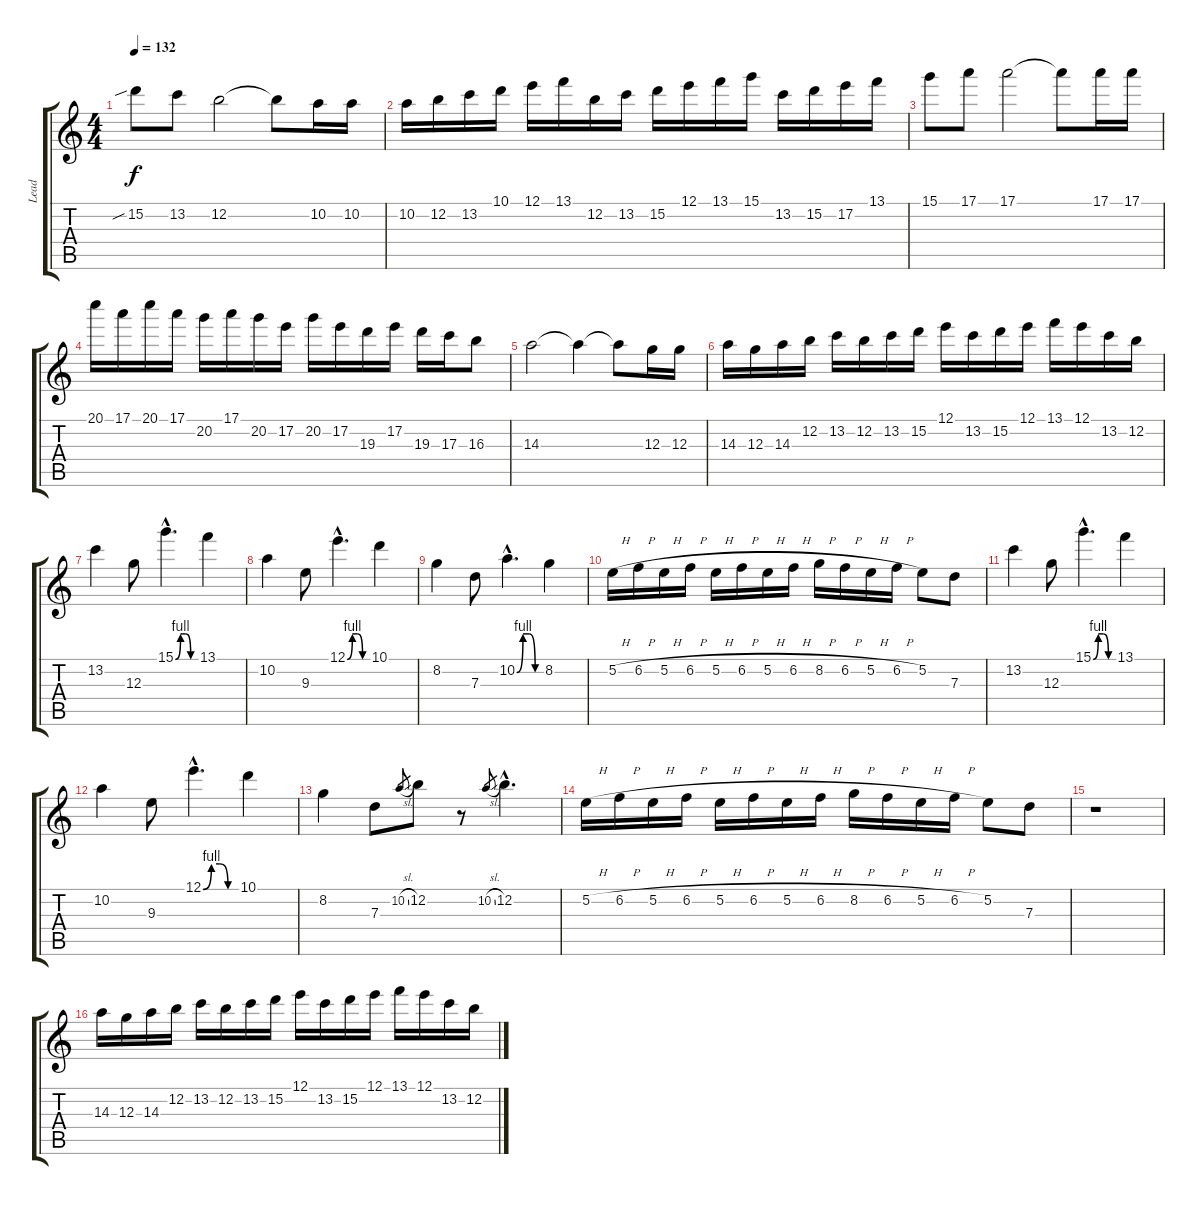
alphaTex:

\track ("Lead" "Lead") {instrument overdrivenguitar}
\staff {score tabs}
\tuning (E4 B3 G3 D3 A2 E2) {hide}
\ts (4 4)
\tempo 132
\clef g2
\ks c
15.2{sib}.8{dy f} 13.2.8 12.2.2 12.2{t}.8 10.2.16 10.2.16 |
10.2.16 12.2.16 13.2.16 10.1.16 12.1.16 13.1.16 12.2.16 13.2.16 15.2.16 12.1.16 13.1.16 15.1.16 13.2.16 15.2.16 17.2.16 13.1.16 |
15.1.8 17.1.8 17.1.2 17.1{t}.8 17.1.16 17.1.16 |
20.1.16 17.1.16 20.1.16 17.1.16 20.2.16 17.1.16 20.2.16 17.2.16 20.2.16 17.2.16 19.3.16 17.2.16 19.3.16 17.3.16 16.3.8 |
14.3.2 14.3{t}.4 14.3{t}.8 12.3.16 12.3.16 |
14.3.16 12.3.16 14.3.16 12.2.16 13.2.16 12.2.16 13.2.16 15.2.16 12.1.16 13.2.16 15.2.16 12.1.16 13.1.16 12.1.16 13.2.16 12.2.16 |
13.2.4 12.3.8 15.1{be (custom 0 0 15 4 30 4 45 0 60 0) hac}.4{d} 13.1.4 |
10.2.4 9.3.8 12.1{be (custom 0 0 15 4 30 4 45 0 60 0) hac}.4{d} 10.1.4 |
8.2.4 7.3.8 10.2{be (custom 0 0 15 4 30 4 45 0 60 0) hac}.4{d} 8.2.4 |
5.2{h}.16 6.2{h}.16 5.2{h}.16 6.2{h}.16 5.2{h}.16 6.2{h}.16 5.2{h}.16 6.2{h}.16 8.2{h}.16 6.2{h}.16 5.2{h}.16 6.2{h}.16 5.2.8 7.3.8 |
13.2.4 12.3.8 15.1{be (custom 0 0 15 4 30 4 45 0 60 0) hac}.4{d} 13.1.4 |
10.2.4 9.3.8 12.1{be (custom 0 0 15 4 30 4 45 0 60 0) hac}.4{d} 10.1.4 |
8.2.4 7.3.8 10.2{sl}.8{gr} 12.2.8 r.8 10.2{sl}.8{gr} 12.2{hac}.4{d} |
5.2{h}.16 6.2{h}.16 5.2{h}.16 6.2{h}.16 5.2{h}.16 6.2{h}.16 5.2{h}.16 6.2{h}.16 8.2{h}.16 6.2{h}.16 5.2{h}.16 6.2{h}.16 5.2.8 7.3.8 |
r.1 |
14.3.16 12.3.16 14.3.16 12.2.16 13.2.16 12.2.16 13.2.16 15.2.16 12.1.16 13.2.16 15.2.16 12.1.16 13.1.16 12.1.16 13.2.16 12.2.16
